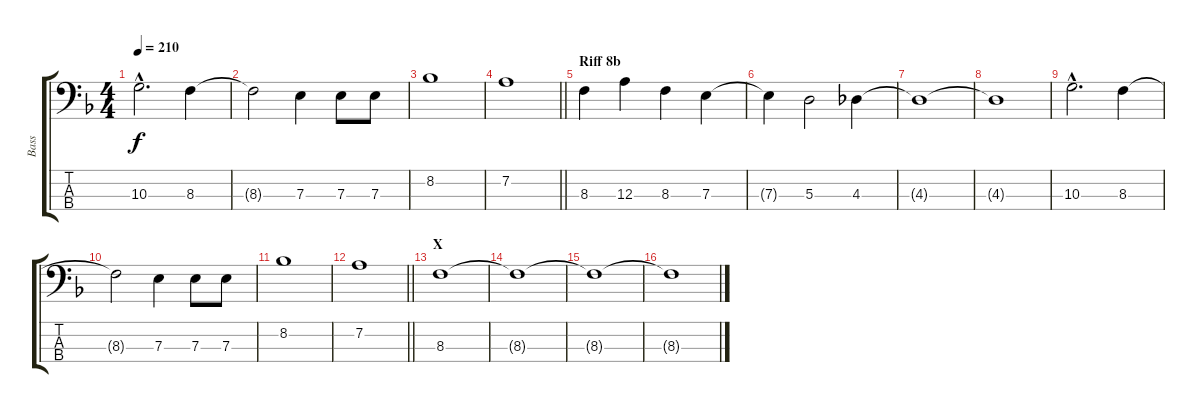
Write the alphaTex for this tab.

\track ("Bass" "Bass") {instrument electricbassfinger}
\staff {score tabs}
\tuning (G2 D2 A1 D1) {hide}
\ts (4 4)
\tempo 210
\clef f4
\ks dminor
10.3{hac}.2{d dy f} 8.3.4 |
8.3{t}.2 7.3.4 7.3.8 7.3.8 |
8.2.1 |
\barLineRight lightlight
7.2.1 |
\section ("" "Riff 8b")
8.3.4 12.3.4 8.3.4 7.3.4 |
7.3{t}.4 5.3.2 4.3.4 |
4.3{t}.1 |
4.3{t}.1 |
10.3{hac}.2{d} 8.3.4 |
8.3{t}.2 7.3.4 7.3.8 7.3.8 |
8.2.1 |
\barLineRight lightlight
7.2.1 |
\section ("" "X")
8.3.1 |
8.3{t}.1{volume 10} |
8.3{t}.1{volume 6} |
8.3{t}.1{volume 0}
